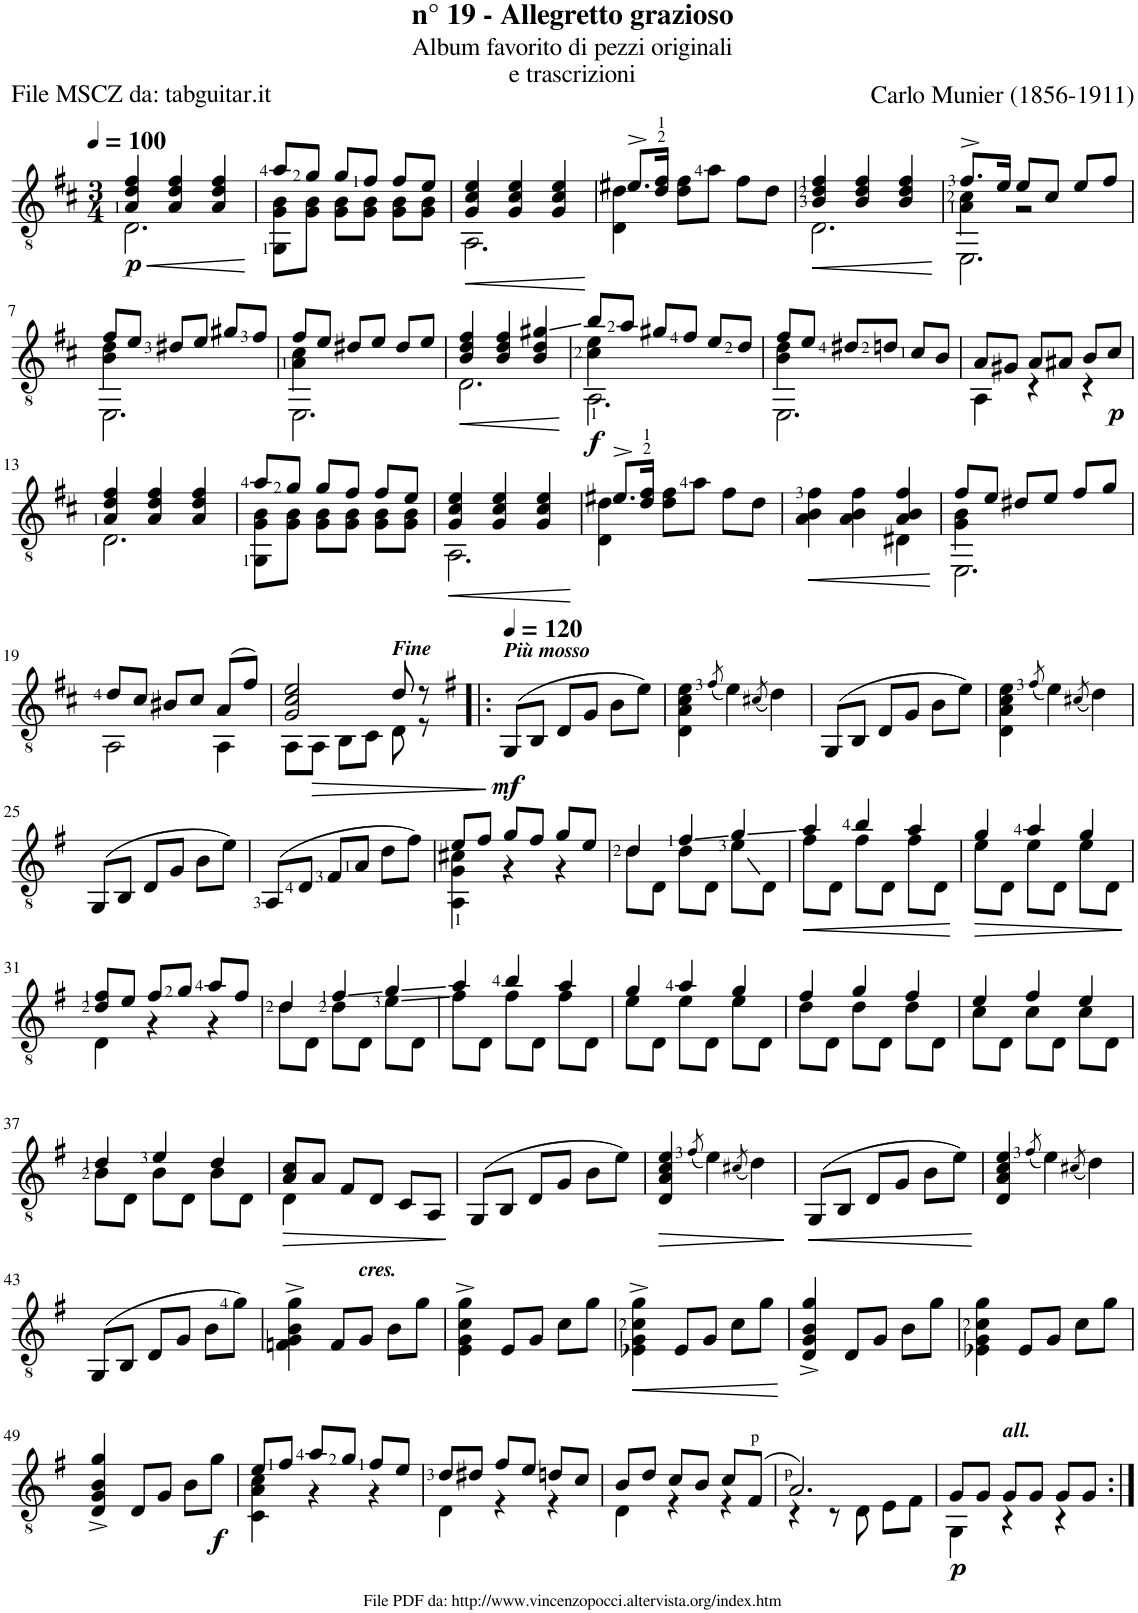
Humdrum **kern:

**kern	**dynam
*part1	*part1
*staff1	*staff1
*I"Guitar	*
*I'Guit.	*
*clefGv2	*
*k[f#c#]	*
*M3/4	*
*MM100	*
=1	=1
!	!LO:HP:b
*^	*
!	!	!LO:DY:n=1:b
4A/ 4d/ 4f#/	2.D\	< p
4A/ 4d/ 4f#/	.	.
4A/ 4d/ 4f#/	.	.
*v	*v	*
.	[
=2	=2
*^	*
8a/L	8GG\ 8G\ 8B\L	.
8g/J	8G\ 8B\J	.
8g/L	8G\ 8B\L	.
8f#/J	8G\ 8B\J	.
8f#/L	8G\ 8B\L	.
8e/J	8G\ 8B\J	.
=3	=3	=3
!	!	!LO:HP:b
4G/ 4c#/ 4e/	2.AA\	<
4G/ 4c#/ 4e/	.	.
4G/ 4c#/ 4e/	.	.
*v	*v	*
.	[
=4	=4
*^	*
8.e#X^/L	4D\ 4d\	.
16d/ 16f#/Jk	.	.
8d\ 8f#\L	2ryy	.
8a\J	.	.
8f#\L	.	.
8d\J	.	.
=5	=5	=5
!	!	!LO:HP:b
4B/ 4d/ 4f#/	2.D\	<
4B/ 4d/ 4f#/	.	.
4B/ 4d/ 4f#/	.	.
*v	*v	*
.	[
=6	=6
*^	*
*	*^	*
8.f#^/L	4A\ 4c#\	2.EE\	.
16e/Jk	.	.	.
8e/L	2r	.	.
8c#/J	.	.	.
8e/L	.	.	.
8f#/J	.	.	.
!!LO:LB:g=z	!!	!!
=7	=7	=7	=7
8f#/L	4B\ 4d\	2.EE\	.
8e/J	.	.	.
8d#X/L	2ryy	.	.
8e/J	.	.	.
8g#X/L	.	.	.
8f#/J	.	.	.
=8	=8	=8	=8
8f#/L	4A\ 4c#\	2.EE\	.
8e/J	.	.	.
8d#X/L	2ryy	.	.
8e/J	.	.	.
8d#/L	.	.	.
8e/J	.	.	.
*v	*v	*v	*
=9	=9
!	!LO:HP:b
*^	*
4B/ 4d/ 4f#/	2.D\	<
4B/ 4d/ 4f#/	.	.
4B/ 4d/ 4g#X/	.	.
*v	*v	*
.	[
=10	=10
*^	*
*	*^	*
!	!	!	!LO:DY:b
8b/L	4c#\ 4e\	2.AA\	f
8a/J	.	.	.
8g#X/L	2ryy	.	.
8f#/J	.	.	.
8e/L	.	.	.
8d/J	.	.	.
=11	=11	=11	=11
8f#/L	4B\ 4d\	2.EE\	.
8e/J	.	.	.
8d#X/L	2ryy	.	.
8dn/J	.	.	.
8c#/L	.	.	.
8B/J	.	.	.
*	*v	*v	*
=12	=12	=12
8A/L	4AA\	.
8G#X/J	.	.
8A/L	4r	.
8A#X/J	.	.
8B/L	4r	.
!	!	!LO:DY:b
8c#/J	.	p
!!LO:LB:g=z	!!
=13	=13	=13
4A/ 4d/ 4f#/	2.D\	.
4A/ 4d/ 4f#/	.	.
4A/ 4d/ 4f#/	.	.
=14	=14	=14
8a/L	8GG\ 8G\ 8B\L	.
8g/J	8G\ 8B\J	.
8g/L	8G\ 8B\L	.
8f#/J	8G\ 8B\J	.
8f#/L	8G\ 8B\L	.
8e/J	8G\ 8B\J	.
=15	=15	=15
!	!	!LO:HP:b
4G/ 4c#/ 4e/	2.AA\	<
4G/ 4c#/ 4e/	.	.
4G/ 4c#/ 4e/	.	.
*v	*v	*
.	[
=16	=16
*^	*
8.e#X^/L	4D\ 4d\	.
16d/ 16f#/Jk	.	.
8d\ 8f#\L	2ryy	.
8a\J	.	.
8f#\L	.	.
8d\J	.	.
=17	=17	=17
!	!	!LO:HP:b
4A\ 4B\ 4f#\	2ryy	<
4A\ 4B\ 4f#\	.	.
4A/ 4B/ 4f#/	4D#X\	.
*v	*v	*
.	[
=18	=18
*^	*
*	*^	*
8f#/L	4G\ 4B\	2.EE\	.
8e/J	.	.	.
8d#X/L	2ryy	.	.
8e/J	.	.	.
8f#/L	.	.	.
8g/J	.	.	.
*	*v	*v	*
!!LO:LB:g=z
=19	=19	=19
8d/L	2AA\	.
8c#/J	.	.
8B#X/L	.	.
8c#/J	.	.
(8A/L	4AA\	.
8f#/J)	.	.
=20	=20	=20
2G/ 2c#/ 2e/	8AA\L	.
!	!	!LO:HP:b
.	8AA\J	>
.	8BB\L	.
.	8C#\J	.
8d/	8D\	.
8r	8r	.
*v	*v	*
=21!|:	=21!|:
*k[f#]	*
*MM120	*
*^	*
!LO:TX:a:Bi:t=Più mosso	!	!
!	!	!LO:DY:b
*v	*v	*
(8GG/L	mf
8BB/J	.
8D/L	.
8G/J	.
8B\L	.
8e\J)	.
=22	=22
4D\ 4A\ 4c\ 4e\	.
(8qf#/	.
4e\)	.
(8qc#X/	.
4d\)	.
=23	=23
(8GG/L	.
8BB/J	.
8D/L	.
8G/J	.
8B\L	.
8e\J)	.
=24	=24
4D\ 4A\ 4c\ 4e\	.
(8qf#/	.
4e\)	.
(8qc#X/	.
4d\)	.
!!LO:LB:g=z
=25	=25
(8GG/L	.
8BB/J	.
8D/L	.
8G/J	.
8B\L	.
8e\J)	.
=26	=26
(8AA/L	.
8D/J	.
8F#/L	.
8A/J	.
8d\L	.
8f#\J)	.
=27	=27
*^	*
8e/L	4AA\ 4G\ 4c#X\	.
8f#/J	.	.
8g/L	4r	.
8f#/J	.	.
8g/L	4r	.
8e/J	.	.
=28	=28	=28
4d/	8d\L	.
.	8D\J	.
4f#/	8d\L	.
.	8D\J	.
4g/	8e\L	.
.	8D\J	.
=29	=29	=29
!	!	!LO:HP:b
4a/	8f#\L	<
.	8D\J	.
4b/	8f#\L	.
.	8D\J	.
4a/	8f#\L	.
.	8D\J	.
*v	*v	*
.	]
=30	=30
!	!LO:HP:b
*^	*
4g/	8e\L	>
.	8D\J	.
4a/	8e\L	.
.	8D\J	.
4g/	8e\L	.
.	8D\J	.
*v	*v	*
.	[
!!LO:LB:g=z
=31	=31
*^	*
8d/ 8f#/L	4D\	.
8e/J	.	.
8f#/L	4r	.
8g/J	.	.
8a/L	4r	.
8f#/J	.	.
=32	=32	=32
4d/	8d\L	.
.	8D\J	.
4f#/	8d\L	.
.	8D\J	.
4g/	8e\L	.
.	8D\J	.
=33	=33	=33
4a/	8f#\L	.
.	8D\J	.
4b/	8f#\L	.
.	8D\J	.
4a/	8f#\L	.
.	8D\J	.
=34	=34	=34
4g/	8e\L	.
.	8D\J	.
4a/	8e\L	.
.	8D\J	.
4g/	8e\L	.
.	8D\J	.
=35	=35	=35
4f#/	8d\L	.
.	8D\J	.
4g/	8d\L	.
.	8D\J	.
4f#/	8d\L	.
.	8D\J	.
=36	=36	=36
4e/	8c\L	.
.	8D\J	.
4f#/	8c\L	.
.	8D\J	.
4e/	8c\L	.
.	8D\J	.
!!LO:LB:g=z	!!
=37	=37	=37
4d/	8B\L	.
.	8D\J	.
4e/	8B\L	.
.	8D\J	.
4d/	8B\L	.
.	8D\J	.
=38	=38	=38
!	!	!LO:HP:b
8A/ 8c/L	4D\	>
8A/J	.	.
8F#/L	2ryy	.
8D/J	.	.
8C/L	.	.
8AA/J	.	.
*v	*v	*
.	]
=39	=39
(8GG/L	.
8BB/J	.
8D/L	.
8G/J	.
8B\L	.
8e\J)	.
=40	=40
!	!LO:HP:b
4D/ 4A/ 4c/ 4e/	>
(8qf#/	.
4e\)	.
(8qc#X/	.
4d\)	.
.	]
=41	=41
!	!LO:HP:b
(8GG/L	<
8BB/J	.
8D/L	.
8G/J	.
8B\L	.
8e\J)	.
.	]
=42	=42
4D/ 4A/ 4c/ 4e/	.
(8qf#/	.
4e\)	.
(8qc#X/	.
4d\)	.
!!LO:LB:g=z
=43	=43
(8GG/L	.
8BB/J	.
8D/L	.
8G/J	.
8B\L	.
8g\J)	.
=44	=44
4Fn\^ 4G\^ 4B\^ 4g\^	.
8F/L	.
!LO:TX:a:Bi:t=cres.	!
8G/J	.
8B\L	.
8g\J	.
=45	=45
4E\^ 4G\^ 4c\^ 4g\^	.
8E/L	.
8G/J	.
8c\L	.
8g\J	.
=46	=46
4E-X\^ 4G\^ 4c\^ 4g\^	.
8E-/L	.
8G/J	.
8c\L	.
8g\J	.
.	[
=47	=47
4D/^ 4G/^ 4B/^ 4g/^	.
8D/L	.
8G/J	.
8B\L	.
8g\J	.
=48	=48
4E-X\ 4G\ 4c\ 4g\	.
8E-/L	.
8G/J	.
8c\L	.
8g\J	.
!!LO:LB:g=z
=49	=49
4D/^ 4G/^ 4B/^ 4g/^	.
8D/L	.
8G/J	.
8B\L	.
!	!LO:DY:b
8g\J	f
=50	=50
*^	*
8e/L	4C\ 4A\ 4c\	.
8f#/J	.	.
8a/L	4r	.
8g/J	.	.
8f#/L	4r	.
8e/J	.	.
=51	=51	=51
8d/L	4D\	.
8d#X/J	.	.
8f#/L	4r	.
8e/J	.	.
8dn/L	4r	.
8c/J	.	.
=52	=52	=52
8B/L	4D\	.
8d/J	.	.
8c/L	4r	.
8B/J	.	.
8c/L	4r	.
(8F#/J	.	.
=53	=53	=53
2.A/)	4r	.
.	8r	.
.	8D\	.
.	8E\L	.
.	8F#\J	.
=54	=54	=54
!	!	!LO:DY:b
8G/L	4GG\	p
8G/J	.	.
!LO:TX:a:Bi:t=all.	!	!
8G/L	4r	.
8G/J	.	.
8G/L	4r	.
8G/J	.	.
*v	*v	*
=:|!	=:|!
*-	*-
